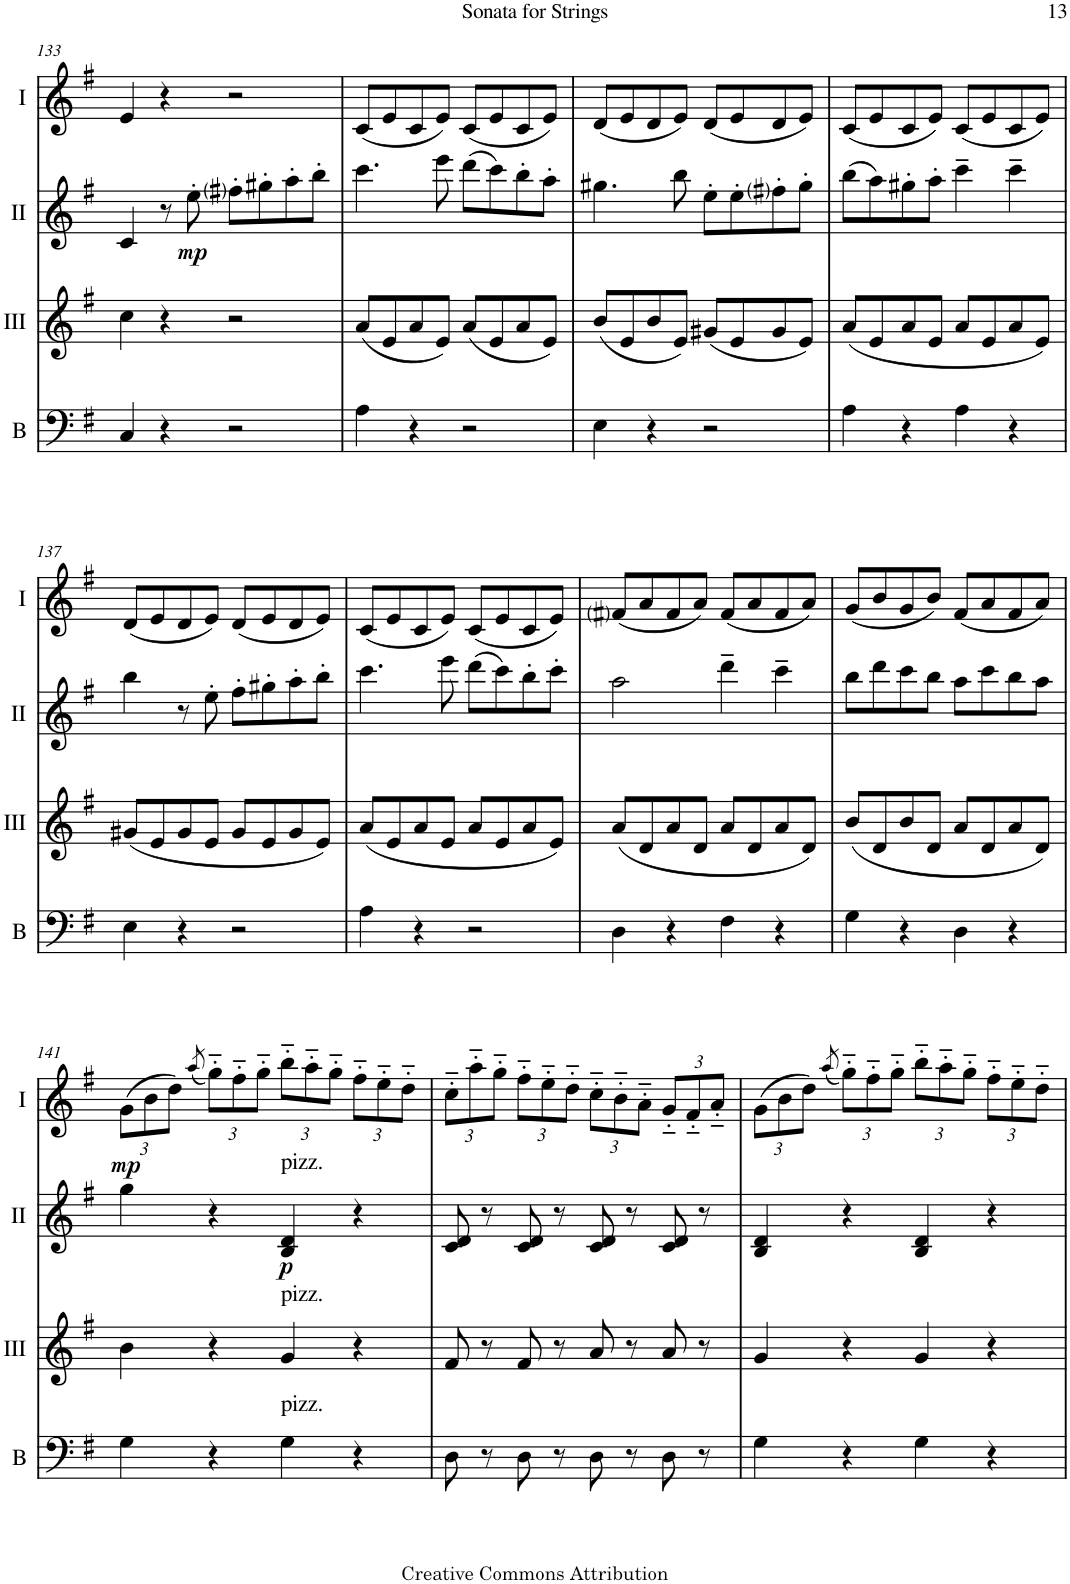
**kern	**kern	**kern	**dynam	**kern	**dynam
*part4	*part3	*part2	*part2	*part1	*part1
*staff4	*staff3	*staff2	*staff2	*staff1	*staff1
*I"Bass	*I"Acc. 3	*I"Acc. 2	*	*I"Acc. 1	*
*I'B	*	*	*	*	*
!!LO:PB:g=z
*clefF4	*clefG2	*clefG2	*	*clefG2	*
*Trd7c12	*Trd7c12	*	*	*	*
*k[f#]	*k[f#]	*k[f#]	*	*k[f#]	*
*M4/4	*M4/4	*M4/4	*	*M4/4	*
*met(c)	*met(c)	*met(c)	*	*met(c)	*
=133	=133	=133	=133	=133	=133
4C/	4cc\	4c/	.	4e/	.
4r	4r	8r	.	4r	.
!	!	!	!LO:DY:b	!	!
.	.	8ee'\	mp	.	.
2r	2r	8ff#i'\L	.	2r	.
.	.	8gg#X'\	.	.	.
.	.	8aa'\	.	.	.
.	.	8bb'\J	.	.	.
=134	=134	=134	=134	=134	=134
4A\	(8a/L	4.ccc\	.	(8c/L	.
.	8e/	.	.	8e/	.
4r	8a/	.	.	8c/	.
.	8e/J)	8eee\	.	8e/J)	.
2r	(8a/L	(8ddd\L	.	(8c/L	.
.	8e/	8ccc\)	.	8e/	.
.	8a/	8bb'\	.	8c/	.
.	8e/J)	8aa'\J	.	8e/J)	.
=135	=135	=135	=135	=135	=135
4E\	(8b/L	4.gg#X\	.	(8d/L	.
.	8e/	.	.	8e/	.
4r	8b/	.	.	8d/	.
.	8e/J)	8bb\	.	8e/J)	.
2r	(8g#X/L	8ee'\L	.	(8d/L	.
.	8e/	8ee'\	.	8e/	.
.	8g#/	8ff#i'\	.	8d/	.
.	8e/J)	8gg#'\J	.	8e/J)	.
=136	=136	=136	=136	=136	=136
4A\	(8a/L	(8bb\L	.	(8c/L	.
.	8e/	8aa\)	.	8e/	.
4r	8a/	8gg#X'\	.	8c/	.
.	8e/J	8aa'\J	.	8e/J)	.
4A\	8a/L	4ccc~\	.	(8c/L	.
.	8e/	.	.	8e/	.
4r	8a/	4ccc~\	.	8c/	.
.	8e/J)	.	.	8e/J)	.
!!LO:LB:g=z
=137	=137	=137	=137	=137	=137
4E\	(8g#X/L	4bb\	.	(8d/L	.
.	8e/	.	.	8e/	.
4r	8g#/	8r	.	8d/	.
.	8e/J	8ee'\	.	8e/J)	.
2r	8g#/L	8ff#'\L	.	(8d/L	.
.	8e/	8gg#X'\	.	8e/	.
.	8g#/	8aa'\	.	8d/	.
.	8e/J)	8bb'\J	.	8e/J)	.
=138	=138	=138	=138	=138	=138
4A\	(8a/L	4.ccc\	.	(8c/L	.
.	8e/	.	.	8e/	.
4r	8a/	.	.	8c/	.
.	8e/J	8eee\	.	8e/J)	.
2r	8a/L	(8ddd\L	.	(8c/L	.
.	8e/	8ccc\)	.	8e/	.
.	8a/	8bb'\	.	8c/	.
.	8e/J)	8ccc'\J	.	8e/J)	.
=139	=139	=139	=139	=139	=139
4D\	(8a/L	2aa\	.	(8f#i/L	.
.	8d/	.	.	8a/	.
4r	8a/	.	.	8f#/	.
.	8d/J	.	.	8a/J)	.
4F#\	8a/L	4ddd~\	.	(8f#/L	.
.	8d/	.	.	8a/	.
4r	8a/	4ccc~\	.	8f#/	.
.	8d/J)	.	.	8a/J)	.
=140	=140	=140	=140	=140	=140
4G\	(8b/L	8bb\L	.	(8g/L	.
.	8d/	8ddd\	.	8b/	.
4r	8b/	8ccc\	.	8g/	.
.	8d/J	8bb\J	.	8b/J)	.
4D\	8a/L	8aa\L	.	(8f#/L	.
.	8d/	8ccc\	.	8a/	.
4r	8a/	8bb\	.	8f#/	.
.	8d/J)	8aa\J	.	8a/J)	.
!!LO:LB:g=z
=141	=141	=141	=141	=141	=141
*	*	*	*	*Xbrackettup	*
!	!	!	!	!	!LO:DY:b
4G\	4b\	4gg\	.	(12g\L	mp
.	.	.	.	12b\	.
.	.	.	.	12dd\J)	.
.	.	.	.	(8qaa/	.
4r	4r	4r	.	12gg'~\L)	.
.	.	.	.	12ff#'~\	.
.	.	.	.	12gg'~\J	.
!	!	!LO:TX:a:t=pizz.	!	!	!
!	!LO:TX:a:t=pizz.	!	!	!	!
!LO:TX:a:t=pizz.	!	!	!	!	!
!	!	!	!LO:DY:b	!	!
4G\	4g/	4B/ 4d/	p	12bb'~\L	.
.	.	.	.	12aa'~\	.
.	.	.	.	12gg'~\J	.
4r	4r	4r	.	12ff#'~\L	.
.	.	.	.	12ee'~\	.
.	.	.	.	12dd'~\J	.
=142	=142	=142	=142	=142	=142
8D\	8f#/	8c/ 8d/	.	12cc'~\L	.
.	.	.	.	12aa'~\	.
8r	8r	8r	.	.	.
.	.	.	.	12gg'~\J	.
8D\	8f#/	8c/ 8d/	.	12ff#'~\L	.
.	.	.	.	12ee'~\	.
8r	8r	8r	.	.	.
.	.	.	.	12dd'~\J	.
8D\	8a/	8c/ 8d/	.	12cc'~\L	.
.	.	.	.	12b'~\	.
8r	8r	8r	.	.	.
.	.	.	.	12a'~\J	.
8D\	8a/	8c/ 8d/	.	12g'~/L	.
.	.	.	.	12f#'~/	.
8r	8r	8r	.	.	.
.	.	.	.	12a'~/J	.
=143	=143	=143	=143	=143	=143
4G\	4g/	4B/ 4d/	.	(12g\L	.
.	.	.	.	12b\	.
.	.	.	.	12dd\J)	.
.	.	.	.	(8qaa/	.
4r	4r	4r	.	12gg'~\L)	.
.	.	.	.	12ff#'~\	.
.	.	.	.	12gg'~\J	.
4G\	4g/	4B/ 4d/	.	12bb'~\L	.
.	.	.	.	12aa'~\	.
.	.	.	.	12gg'~\J	.
4r	4r	4r	.	12ff#'~\L	.
.	.	.	.	12ee'~\	.
.	.	.	.	12dd'~\J	.
=	=	=	=	=	=
*-	*-	*-	*-	*-	*-
